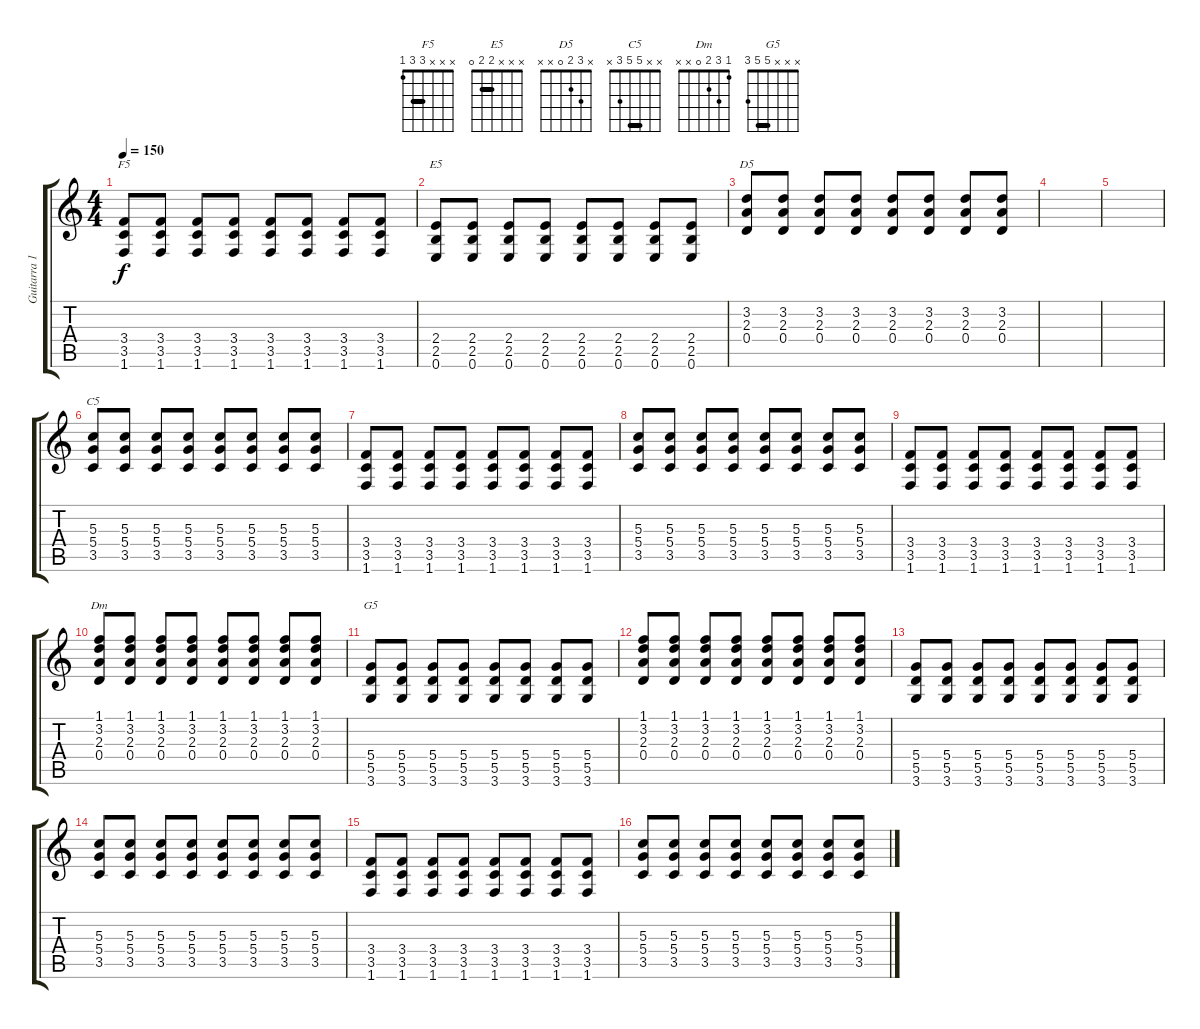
\track ("Guitarra 1" "Guitarra 1") {instrument overdrivenguitar}
\staff {score tabs}
\tuning (E4 B3 G3 D3 A2 E2) {hide}
\chord ("F5" x x x 3 3 1) {barre 3}
\chord ("E5" x x x 2 2 0) {barre 2}
\chord ("D5" x 3 2 0 x x)
\chord ("C5" x x 5 5 3 x) {barre 5}
\chord ("Dm" 1 3 2 0 x x)
\chord ("G5" x x x 5 5 3) {barre 5}
\ts (4 4)
\tempo 150
\clef g2
\ks c
(3.4 3.5 1.6).8{ch "F5" dy f} (3.4 3.5 1.6).8 (3.4 3.5 1.6).8 (3.4 3.5 1.6).8 (3.4 3.5 1.6).8 (3.4 3.5 1.6).8 (3.4 3.5 1.6).8 (3.4 3.5 1.6).8 |
(2.4 2.5 0.6).8{ch "E5"} (2.4 2.5 0.6).8 (2.4 2.5 0.6).8 (2.4 2.5 0.6).8 (2.4 2.5 0.6).8 (2.4 2.5 0.6).8 (2.4 2.5 0.6).8 (2.4 2.5 0.6).8 |
(3.2 2.3 0.4).8{ch "D5"} (3.2 2.3 0.4).8 (3.2 2.3 0.4).8 (3.2 2.3 0.4).8 (3.2 2.3 0.4).8 (3.2 2.3 0.4).8 (3.2 2.3 0.4).8 (3.2 2.3 0.4).8 |
|
|
(5.3 5.4 3.5).8{ch "C5"} (5.3 5.4 3.5).8 (5.3 5.4 3.5).8 (5.3 5.4 3.5).8 (5.3 5.4 3.5).8 (5.3 5.4 3.5).8 (5.3 5.4 3.5).8 (5.3 5.4 3.5).8 |
(3.4 3.5 1.6).8 (3.4 3.5 1.6).8 (3.4 3.5 1.6).8 (3.4 3.5 1.6).8 (3.4 3.5 1.6).8 (3.4 3.5 1.6).8 (3.4 3.5 1.6).8 (3.4 3.5 1.6).8 |
(5.3 5.4 3.5).8 (5.3 5.4 3.5).8 (5.3 5.4 3.5).8 (5.3 5.4 3.5).8 (5.3 5.4 3.5).8 (5.3 5.4 3.5).8 (5.3 5.4 3.5).8 (5.3 5.4 3.5).8 |
(3.4 3.5 1.6).8 (3.4 3.5 1.6).8 (3.4 3.5 1.6).8 (3.4 3.5 1.6).8 (3.4 3.5 1.6).8 (3.4 3.5 1.6).8 (3.4 3.5 1.6).8 (3.4 3.5 1.6).8 |
(1.1 3.2 2.3 0.4).8{ch "Dm"} (1.1 3.2 2.3 0.4).8 (1.1 3.2 2.3 0.4).8 (1.1 3.2 2.3 0.4).8 (1.1 3.2 2.3 0.4).8 (1.1 3.2 2.3 0.4).8 (1.1 3.2 2.3 0.4).8 (1.1 3.2 2.3 0.4).8 |
(5.4 5.5 3.6).8{ch "G5"} (5.4 5.5 3.6).8 (5.4 5.5 3.6).8 (5.4 5.5 3.6).8 (5.4 5.5 3.6).8 (5.4 5.5 3.6).8 (5.4 5.5 3.6).8 (5.4 5.5 3.6).8 |
(1.1 3.2 2.3 0.4).8 (1.1 3.2 2.3 0.4).8 (1.1 3.2 2.3 0.4).8 (1.1 3.2 2.3 0.4).8 (1.1 3.2 2.3 0.4).8 (1.1 3.2 2.3 0.4).8 (1.1 3.2 2.3 0.4).8 (1.1 3.2 2.3 0.4).8 |
(5.4 5.5 3.6).8 (5.4 5.5 3.6).8 (5.4 5.5 3.6).8 (5.4 5.5 3.6).8 (5.4 5.5 3.6).8 (5.4 5.5 3.6).8 (5.4 5.5 3.6).8 (5.4 5.5 3.6).8 |
(5.3 5.4 3.5).8 (5.3 5.4 3.5).8 (5.3 5.4 3.5).8 (5.3 5.4 3.5).8 (5.3 5.4 3.5).8 (5.3 5.4 3.5).8 (5.3 5.4 3.5).8 (5.3 5.4 3.5).8 |
(3.4 3.5 1.6).8 (3.4 3.5 1.6).8 (3.4 3.5 1.6).8 (3.4 3.5 1.6).8 (3.4 3.5 1.6).8 (3.4 3.5 1.6).8 (3.4 3.5 1.6).8 (3.4 3.5 1.6).8 |
(5.3 5.4 3.5).8 (5.3 5.4 3.5).8 (5.3 5.4 3.5).8 (5.3 5.4 3.5).8 (5.3 5.4 3.5).8 (5.3 5.4 3.5).8 (5.3 5.4 3.5).8 (5.3 5.4 3.5).8
